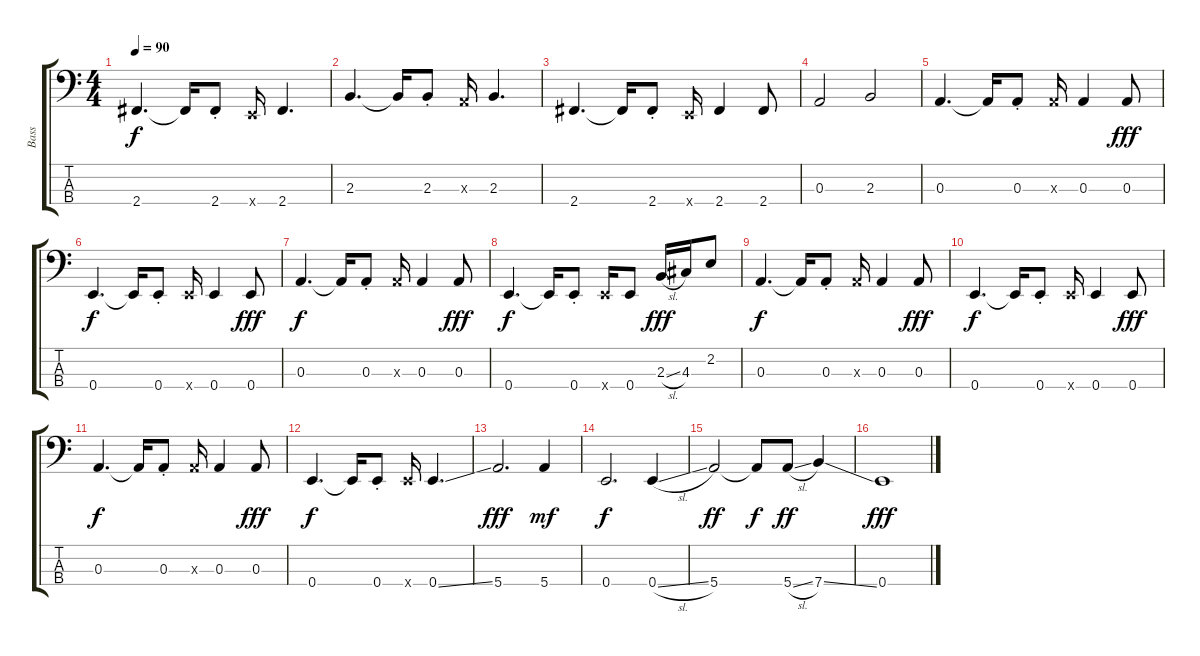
\track ("Bass" "Bass") {instrument electricbassfinger}
\staff {score tabs}
\tuning (G2 D2 A1 E1) {hide}
\ts (4 4)
\tempo 90
\clef f4
\ks c
2.4.4{d dy f} 2.4{t}.16 2.4{st}.8 0.4{x}.16 2.4.4{d} |
2.3.4{d} 2.3{t}.16 2.3{st}.8 0.3{x}.16 2.3.4{d} |
2.4.4{d} 2.4{t}.16 2.4{st}.8 0.4{x}.16 2.4.4 2.4.8 |
0.3.2 2.3.2 |
0.3.4{d} 0.3{t}.16 0.3{st}.8 0.3{x}.16 0.3.4 0.3.8{dy fff} |
0.4.4{d dy f} 0.4{t}.16 0.4{st}.8 0.4{x}.16 0.4.4 0.4.8{dy fff} |
0.3.4{d dy f} 0.3{t}.16 0.3{st}.8 0.3{x}.16 0.3.4 0.3.8{dy fff} |
0.4.4{d dy f} 0.4{t}.16 0.4{st}.8 0.4{x}.16 0.4.8 2.3{sl}.16{dy fff} 4.3.16 2.2.8 |
0.3.4{d dy f} 0.3{t}.16 0.3{st}.8 0.3{x}.16 0.3.4 0.3.8{dy fff} |
0.4.4{d dy f} 0.4{t}.16 0.4{st}.8 0.4{x}.16 0.4.4 0.4.8{dy fff} |
0.3.4{d dy f} 0.3{t}.16 0.3{st}.8 0.3{x}.16 0.3.4 0.3.8{dy fff} |
0.4.4{d dy f} 0.4{t}.16 0.4{st}.8 0.4{x}.16 0.4{ss}.4{d} |
5.4.2{d dy fff} 5.4.4{dy mf} |
0.4.2{d dy f} 0.4{sl}.4 |
5.4.2{dy ff} 5.4{t}.8{dy f} 5.4{sl}.8{dy ff} 7.4{ss}.4 |
0.4.1{dy fff}
